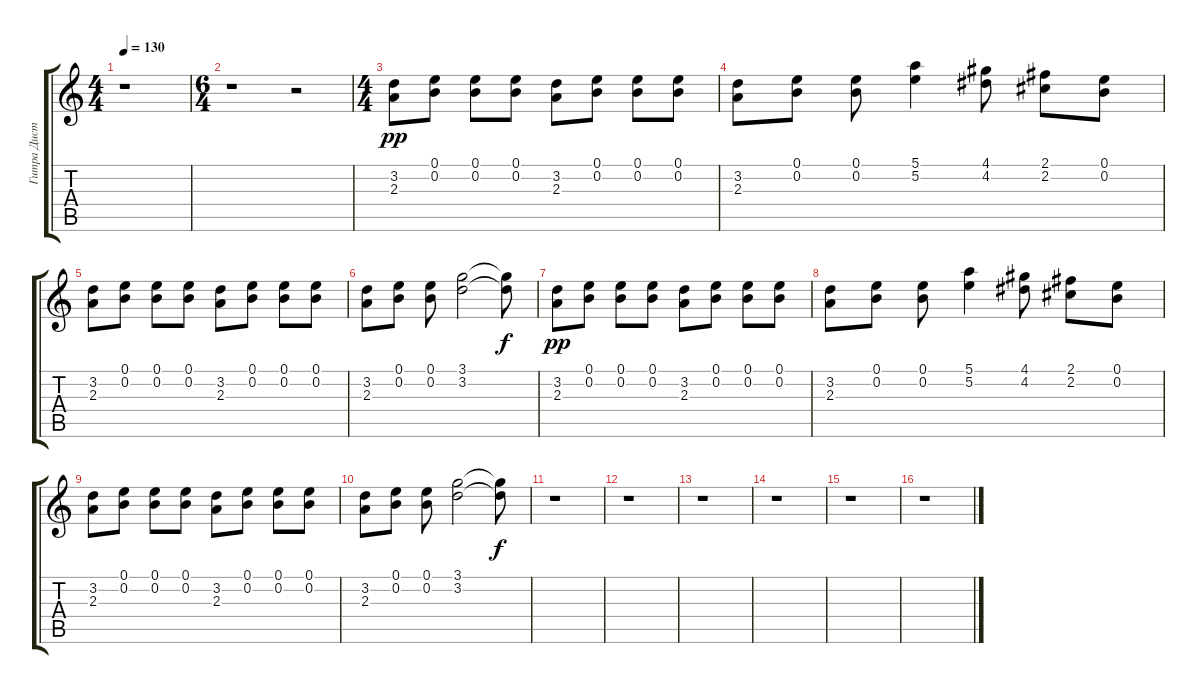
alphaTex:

\track ("Гитра Дисторшен" "Гитра Дист") {instrument distortionguitar}
\staff {score tabs}
\tuning (E4 B3 G3 D3 A2 E2) {hide}
\ts (4 4)
\tempo 130
\clef g2
\ks c
r.1{dy f} |
\ts (6 4)
r.1 r.2 |
\ts (4 4)
(3.2 2.3).8{dy pp} (0.1 0.2).8 (0.1 0.2).8 (0.1 0.2).8 (3.2 2.3).8 (0.1 0.2).8 (0.1 0.2).8 (0.1 0.2).8 |
(3.2 2.3).8 (0.1 0.2).8 (0.1 0.2).8 (5.1 5.2).4 (4.1 4.2).8 (2.1 2.2).8 (0.1 0.2).8 |
(3.2 2.3).8 (0.1 0.2).8 (0.1 0.2).8 (0.1 0.2).8 (3.2 2.3).8 (0.1 0.2).8 (0.1 0.2).8 (0.1 0.2).8 |
(3.2 2.3).8 (0.1 0.2).8 (0.1 0.2).8 (3.1 3.2).2 (3.1{t} 3.2{t}).8{dy f} |
(3.2 2.3).8{dy pp} (0.1 0.2).8 (0.1 0.2).8 (0.1 0.2).8 (3.2 2.3).8 (0.1 0.2).8 (0.1 0.2).8 (0.1 0.2).8 |
(3.2 2.3).8 (0.1 0.2).8 (0.1 0.2).8 (5.1 5.2).4 (4.1 4.2).8 (2.1 2.2).8 (0.1 0.2).8 |
(3.2 2.3).8 (0.1 0.2).8 (0.1 0.2).8 (0.1 0.2).8 (3.2 2.3).8 (0.1 0.2).8 (0.1 0.2).8 (0.1 0.2).8 |
(3.2 2.3).8 (0.1 0.2).8 (0.1 0.2).8 (3.1 3.2).2 (3.1{t} 3.2{t}).8{dy f} |
r.1 |
r.1 |
r.1 |
r.1 |
r.1 |
r.1
